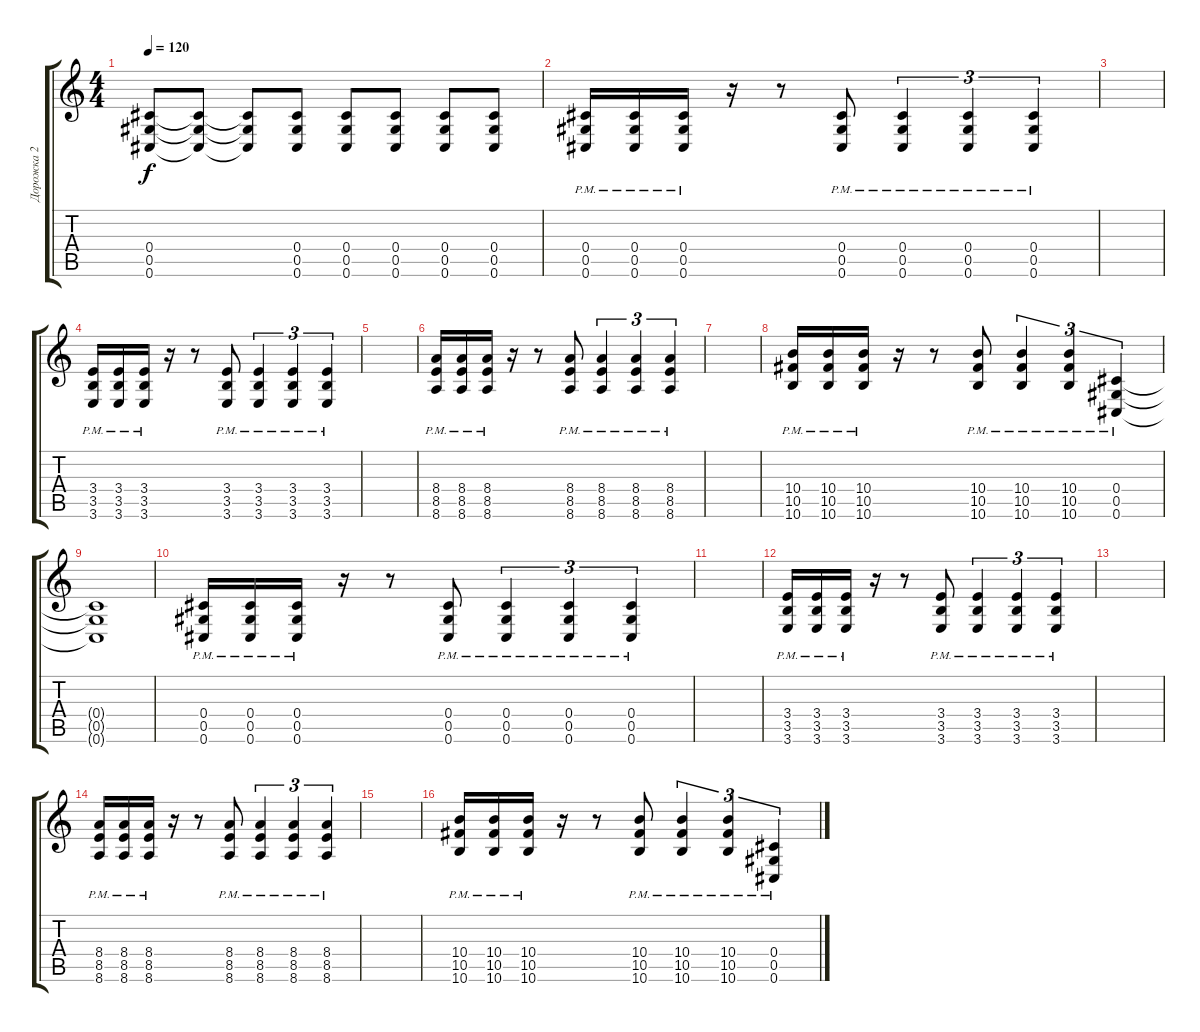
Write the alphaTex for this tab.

\track ("Дорожка 2" "Дорожка 2") {instrument acousticguitarsteel}
\staff {score tabs}
\tuning (Eb4 Bb3 Gb3 Db3 Ab2 Db2) {hide}
\ts (4 4)
\tempo 120
\clef g2
\ks c
(0.4{t} 0.5{t} 0.6{t}).8{dy f} (0.4{t} 0.5{t} 0.6{t}).8 (0.4{t} 0.5{t} 0.6{t}).8 (0.4 0.5 0.6).8 (0.4 0.5 0.6).8 (0.4 0.5 0.6).8 (0.4 0.5 0.6).8 (0.4 0.5 0.6).8 |
(0.4{pm} 0.5{pm} 0.6{pm}).16 (0.4{pm} 0.5{pm} 0.6{pm}).16 (0.4{pm} 0.5{pm} 0.6{pm}).16 r.16 r.8 (0.4{pm} 0.5{pm} 0.6{pm}).8 (0.4{pm} 0.5{pm} 0.6{pm}).4{tu (3 2)} (0.4{pm} 0.5{pm} 0.6{pm}).4{tu (3 2)} (0.4{pm} 0.5{pm} 0.6{pm}).4{tu (3 2)} |
|
(3.4{pm} 3.5{pm} 3.6{pm}).16 (3.4{pm} 3.5{pm} 3.6{pm}).16 (3.4{pm} 3.5{pm} 3.6{pm}).16 r.16 r.8 (3.4{pm} 3.5{pm} 3.6{pm}).8 (3.4{pm} 3.5{pm} 3.6{pm}).4{tu (3 2)} (3.4{pm} 3.5{pm} 3.6{pm}).4{tu (3 2)} (3.4{pm} 3.5{pm} 3.6{pm}).4{tu (3 2)} |
|
(8.4{pm} 8.5{pm} 8.6{pm}).16 (8.4{pm} 8.5{pm} 8.6{pm}).16 (8.4{pm} 8.5{pm} 8.6{pm}).16 r.16 r.8 (8.4{pm} 8.5{pm} 8.6{pm}).8 (8.4{pm} 8.5{pm} 8.6{pm}).4{tu (3 2)} (8.4{pm} 8.5{pm} 8.6{pm}).4{tu (3 2)} (8.4{pm} 8.5{pm} 8.6{pm}).4{tu (3 2)} |
|
(10.4{pm} 10.5{pm} 10.6{pm}).16 (10.4{pm} 10.5{pm} 10.6{pm}).16 (10.4{pm} 10.5{pm} 10.6{pm}).16 r.16 r.8 (10.4{pm} 10.5{pm} 10.6{pm}).8 (10.4{pm} 10.5{pm} 10.6{pm}).4{tu (3 2)} (10.4{pm} 10.5{pm} 10.6{pm}).4{tu (3 2)} (0.4{pm} 0.5{pm} 0.6{pm}).4{tu (3 2)} |
(0.4{t} 0.5{t} 0.6{t}).1 |
(0.4{pm} 0.5{pm} 0.6{pm}).16 (0.4{pm} 0.5{pm} 0.6{pm}).16 (0.4{pm} 0.5{pm} 0.6{pm}).16 r.16 r.8 (0.4{pm} 0.5{pm} 0.6{pm}).8 (0.4{pm} 0.5{pm} 0.6{pm}).4{tu (3 2)} (0.4{pm} 0.5{pm} 0.6{pm}).4{tu (3 2)} (0.4{pm} 0.5{pm} 0.6{pm}).4{tu (3 2)} |
|
(3.4{pm} 3.5{pm} 3.6{pm}).16 (3.4{pm} 3.5{pm} 3.6{pm}).16 (3.4{pm} 3.5{pm} 3.6{pm}).16 r.16 r.8 (3.4{pm} 3.5{pm} 3.6{pm}).8 (3.4{pm} 3.5{pm} 3.6{pm}).4{tu (3 2)} (3.4{pm} 3.5{pm} 3.6{pm}).4{tu (3 2)} (3.4{pm} 3.5{pm} 3.6{pm}).4{tu (3 2)} |
|
(8.4{pm} 8.5{pm} 8.6{pm}).16 (8.4{pm} 8.5{pm} 8.6{pm}).16 (8.4{pm} 8.5{pm} 8.6{pm}).16 r.16 r.8 (8.4{pm} 8.5{pm} 8.6{pm}).8 (8.4{pm} 8.5{pm} 8.6{pm}).4{tu (3 2)} (8.4{pm} 8.5{pm} 8.6{pm}).4{tu (3 2)} (8.4{pm} 8.5{pm} 8.6{pm}).4{tu (3 2)} |
|
(10.4{pm} 10.5{pm} 10.6{pm}).16 (10.4{pm} 10.5{pm} 10.6{pm}).16 (10.4{pm} 10.5{pm} 10.6{pm}).16 r.16 r.8 (10.4{pm} 10.5{pm} 10.6{pm}).8 (10.4{pm} 10.5{pm} 10.6{pm}).4{tu (3 2)} (10.4{pm} 10.5{pm} 10.6{pm}).4{tu (3 2)} (0.4{pm} 0.5{pm} 0.6{pm}).4{tu (3 2)}
